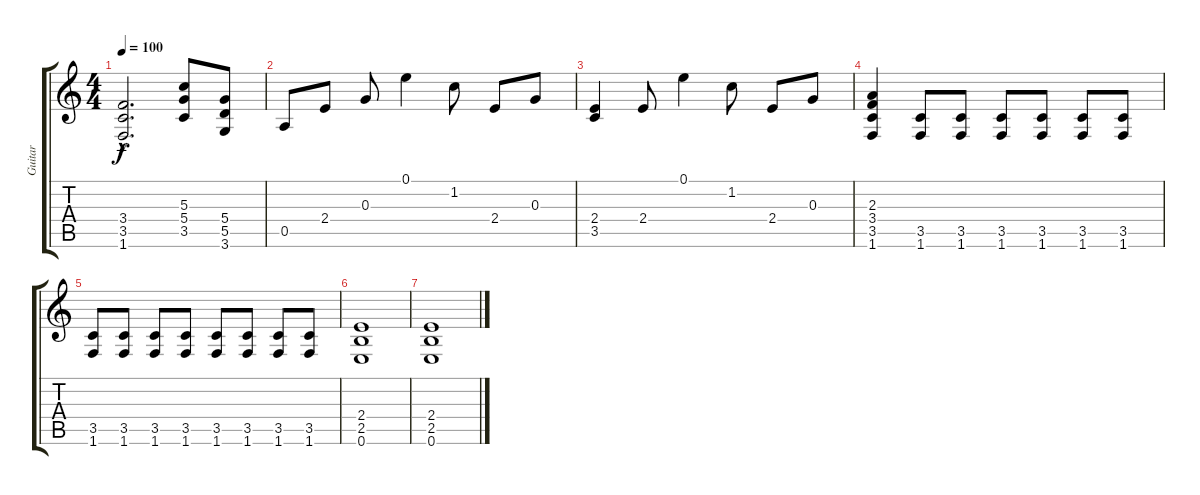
\track ("Guitar" "Guitar") {instrument electricguitarclean}
\staff {score tabs}
\tuning (E4 B3 G3 D3 A2 E2) {hide}
\ts (4 4)
\tempo 100
\clef g2
\ks c
(3.4{hac} 3.5{hac} 1.6{hac}).2{d dy f} (5.3 5.4 3.5).8 (5.4 5.5 3.6).8 |
0.5.8 2.4.8 0.3.8 0.1.4 1.2.8 2.4.8 0.3.8 |
(2.4 3.5).4 2.4.8 0.1.4 1.2.8 2.4.8 0.3.8 |
(2.3 3.4 3.5 1.6).4 (3.5 1.6).8 (3.5 1.6).8 (3.5 1.6).8 (3.5 1.6).8 (3.5 1.6).8 (3.5 1.6).8 |
(3.5 1.6).8 (3.5 1.6).8 (3.5 1.6).8 (3.5 1.6).8 (3.5 1.6).8 (3.5 1.6).8 (3.5 1.6).8 (3.5 1.6).8 |
(2.4 2.5 0.6).1 |
(2.4 2.5 0.6).1
